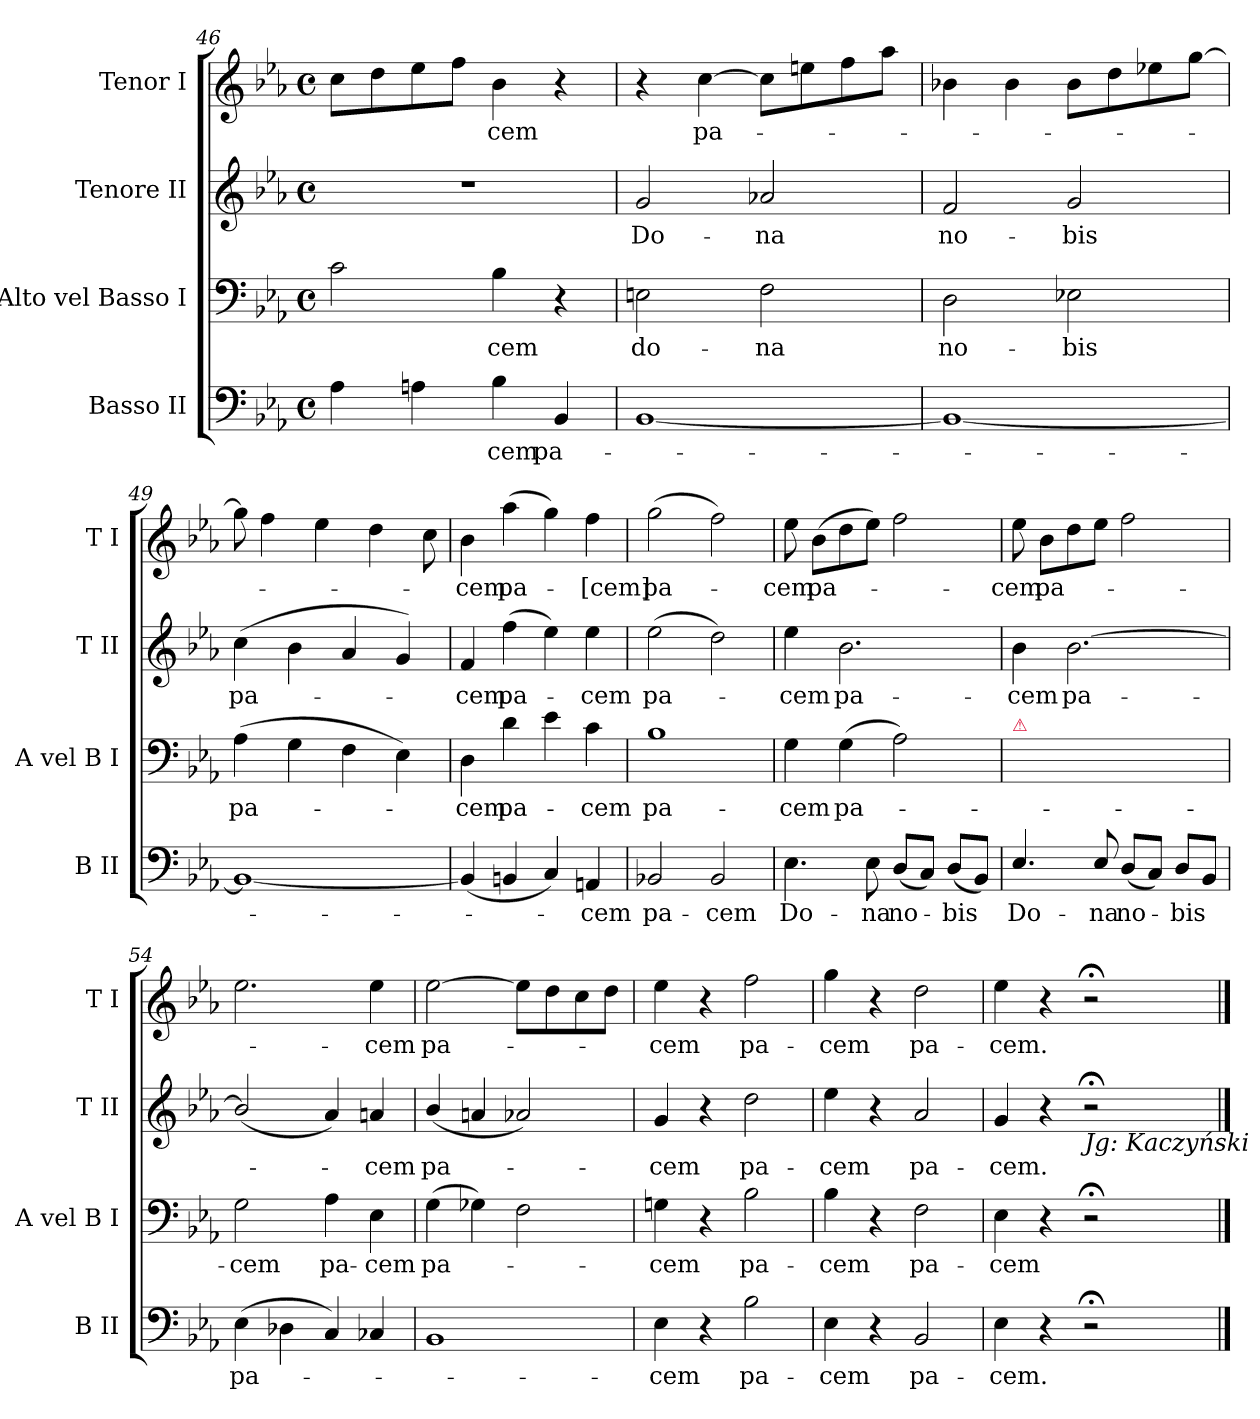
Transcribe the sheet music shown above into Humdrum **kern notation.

**kern	**text	**kern	**text	**kern	**text	**kern	**text
*part4	*part4	*part3	*part3	*part2	*part2	*part1	*part1
*staff4	*staff4	*staff3	*staff3	*staff2	*staff2	*staff1	*staff1
*I"Basso II	*	*I"Alto vel Basso I	*	*I"Tenore II	*	*I"Tenor I	*
*I'B II	*	*I'A vel B I	*	*I'T II	*	*I'T I	*
*clefF4	*	*clefF4	*	*clefG2	*	*clefG2	*
*	*	*	*	*ITrd8c12	*	*ITrd8c12	*
*k[b-e-a-]	*	*k[b-e-a-]	*	*k[b-e-a-]	*	*k[b-e-a-]	*
*E-:	*	*E-:	*	*E-:	*	*E-:	*
*M4/4	*	*M4/4	*	*M4/4	*	*M4/4	*
*met(c)	*	*met(c)	*	*met(c)	*	*met(c)	*
=46	=46	=46	=46	=46	=46	=46	=46
4A-\	.	2c\	.	1r	.	8c\L	.
.	.	.	.	.	.	8d\	.
4An\	.	.	.	.	.	8e-\	.
.	.	.	.	.	.	8f\J	.
4B-\	-cem	4B-\	-cem	.	.	4B-\	-cem
4BB-/	pa-	4r	.	.	.	4r	.
=47	=47	=47	=47	=47	=47	=47	=47
[1BB-/	.	2En\	do-	2G/	Do-	4r	.
.	.	.	.	.	.	[4c\	pa-
.	.	2F\	-na	2A-X/	-na	8c\L]	.
.	.	.	.	.	.	8en\	.
.	.	.	.	.	.	8f\	.
.	.	.	.	.	.	8a-\J	.
=48	=48	=48	=48	=48	=48	=48	=48
1BB-/_	.	2D\	no-	2F/	no-	4B-X\	.
.	.	.	.	.	.	4B-\	.
.	.	2E-X\	-bis	2G/	-bis	8B-\L	.
.	.	.	.	.	.	8d\	.
.	.	.	.	.	.	8e-X\	.
.	.	.	.	.	.	[8g\J	.
=49	=49	=49	=49	=49	=49	=49	=49
1BB-/_	.	(4A-\	pa-	(<4c\	pa-	8g\]	.
.	.	.	.	.	.	4f\	.
.	.	4G\	.	4B-\	.	.	.
.	.	.	.	.	.	4e-\	.
.	.	4F\	.	4A-/	.	.	.
.	.	.	.	.	.	4d\	.
.	.	4E-\)	.	4G/)	.	.	.
.	.	.	.	.	.	8c\	.
=50	=50	=50	=50	=50	=50	=50	=50
(4BB-/]	.	4D\	-cem	4F/	-cem	4B-\	-cem
4BBn/	.	4d\	pa-	(<4f\	pa-	(<4a-\	pa-
4C/)	.	4e-\	.	4e-\)	.	4g\)	.
4AAn/	-cem	4c\	-cem	4e-\	-cem	4f\	-[cem]
=51	=51	=51	=51	=51	=51	=51	=51
2BB-X/	pa-	1B-\	pa-	(2e-\	pa-	(2g\	pa-
2BB-/	-cem	.	.	2d\)	.	2f\)	.
=52	=52	=52	=52	=52	=52	=52	=52
4.E-\	Do-	4G\	-cem	4e-\	-cem	8e-\	-cem
.	.	.	.	.	.	(8B-\L	pa-
.	.	(4G\	pa-	2.B-\	pa-	8d\	.
8E-\	-na	.	.	.	.	8e-\J)	.
(8D/L	no-	2A-\)	.	.	.	2f\	.
8C/J)	.	.	.	.	.	.	.
(8D/L	-bis	.	.	.	.	.	.
8BB-/J)	.	.	.	.	.	.	.
=53	=53	=53	=53	=53	=53	=53	=53
!	!	!LO:TX:a:color=crimson:t=⚠	!	!	!	!	!
4.E-/	Do-	4G\yy	-cem	4B-\	-cem	8e-\	-cem
.	.	.	.	.	.	8B-\L	pa-
.	.	(4G\yy	pa-	[2.B-\	pa-	8d\	.
8E-/	-na	.	.	.	.	8e-\J	.
(8D/L	no-	2A-\yy)	.	.	.	2f\	.
8C/J)	.	.	.	.	.	.	.
8D/L	-bis	.	.	.	.	.	.
8BB-/J	.	.	.	.	.	.	.
=54	=54	=54	=54	=54	=54	=54	=54
(4E-\	pa-	2G\	-cem	(2B-/]	.	2.e-\	.
4D-X\	.	.	.	.	.	.	.
4C/)	.	4A-\	pa-	4A-/)	.	.	.
4C-X/	.	4E-\	-cem	4An/	-cem	4e-\	-cem
=55	=55	=55	=55	=55	=55	=55	=55
1BB-/	.	(4G\	pa-	(4B-/	pa-	[2e-\	pa-
.	.	4G-X\)	.	4An/	.	.	.
.	.	2F\	.	2A-X/)	.	8e-\L]	.
.	.	.	.	.	.	8d\	.
.	.	.	.	.	.	8c\	.
.	.	.	.	.	.	8d\J	.
=56	=56	=56	=56	=56	=56	=56	=56
4E-\	-cem	4Gn\	-cem	4G/	-cem	4e-\	-cem
4r	.	4r	.	4r	.	4r	.
2B-\	pa-	2B-\	pa-	2d\	pa-	2f\	pa-
=57	=57	=57	=57	=57	=57	=57	=57
4E-\	-cem	4B-\	-cem	4e-\	-cem	4g\	-cem
4r	.	4r	.	4r	.	4r	.
2BB-/	pa-	2F\	pa-	2A-/	pa-	2d\	pa-
=58	=58	=58	=58	=58	=58	=58	=58
4E-\	-cem.	4E-\	-cem	4G/	-cem.	4e-\	-cem.
4r	.	4r	.	4r	.	4r	.
!	!	!	!	!LO:TX:b:i:t=Jg&colon; Kaczyński	!	!	!
2r;<	.	2r;<	.	2r;<	.	2r;<	.
==	==	==	==	==	==	==	==
*-	*-	*-	*-	*-	*-	*-	*-
